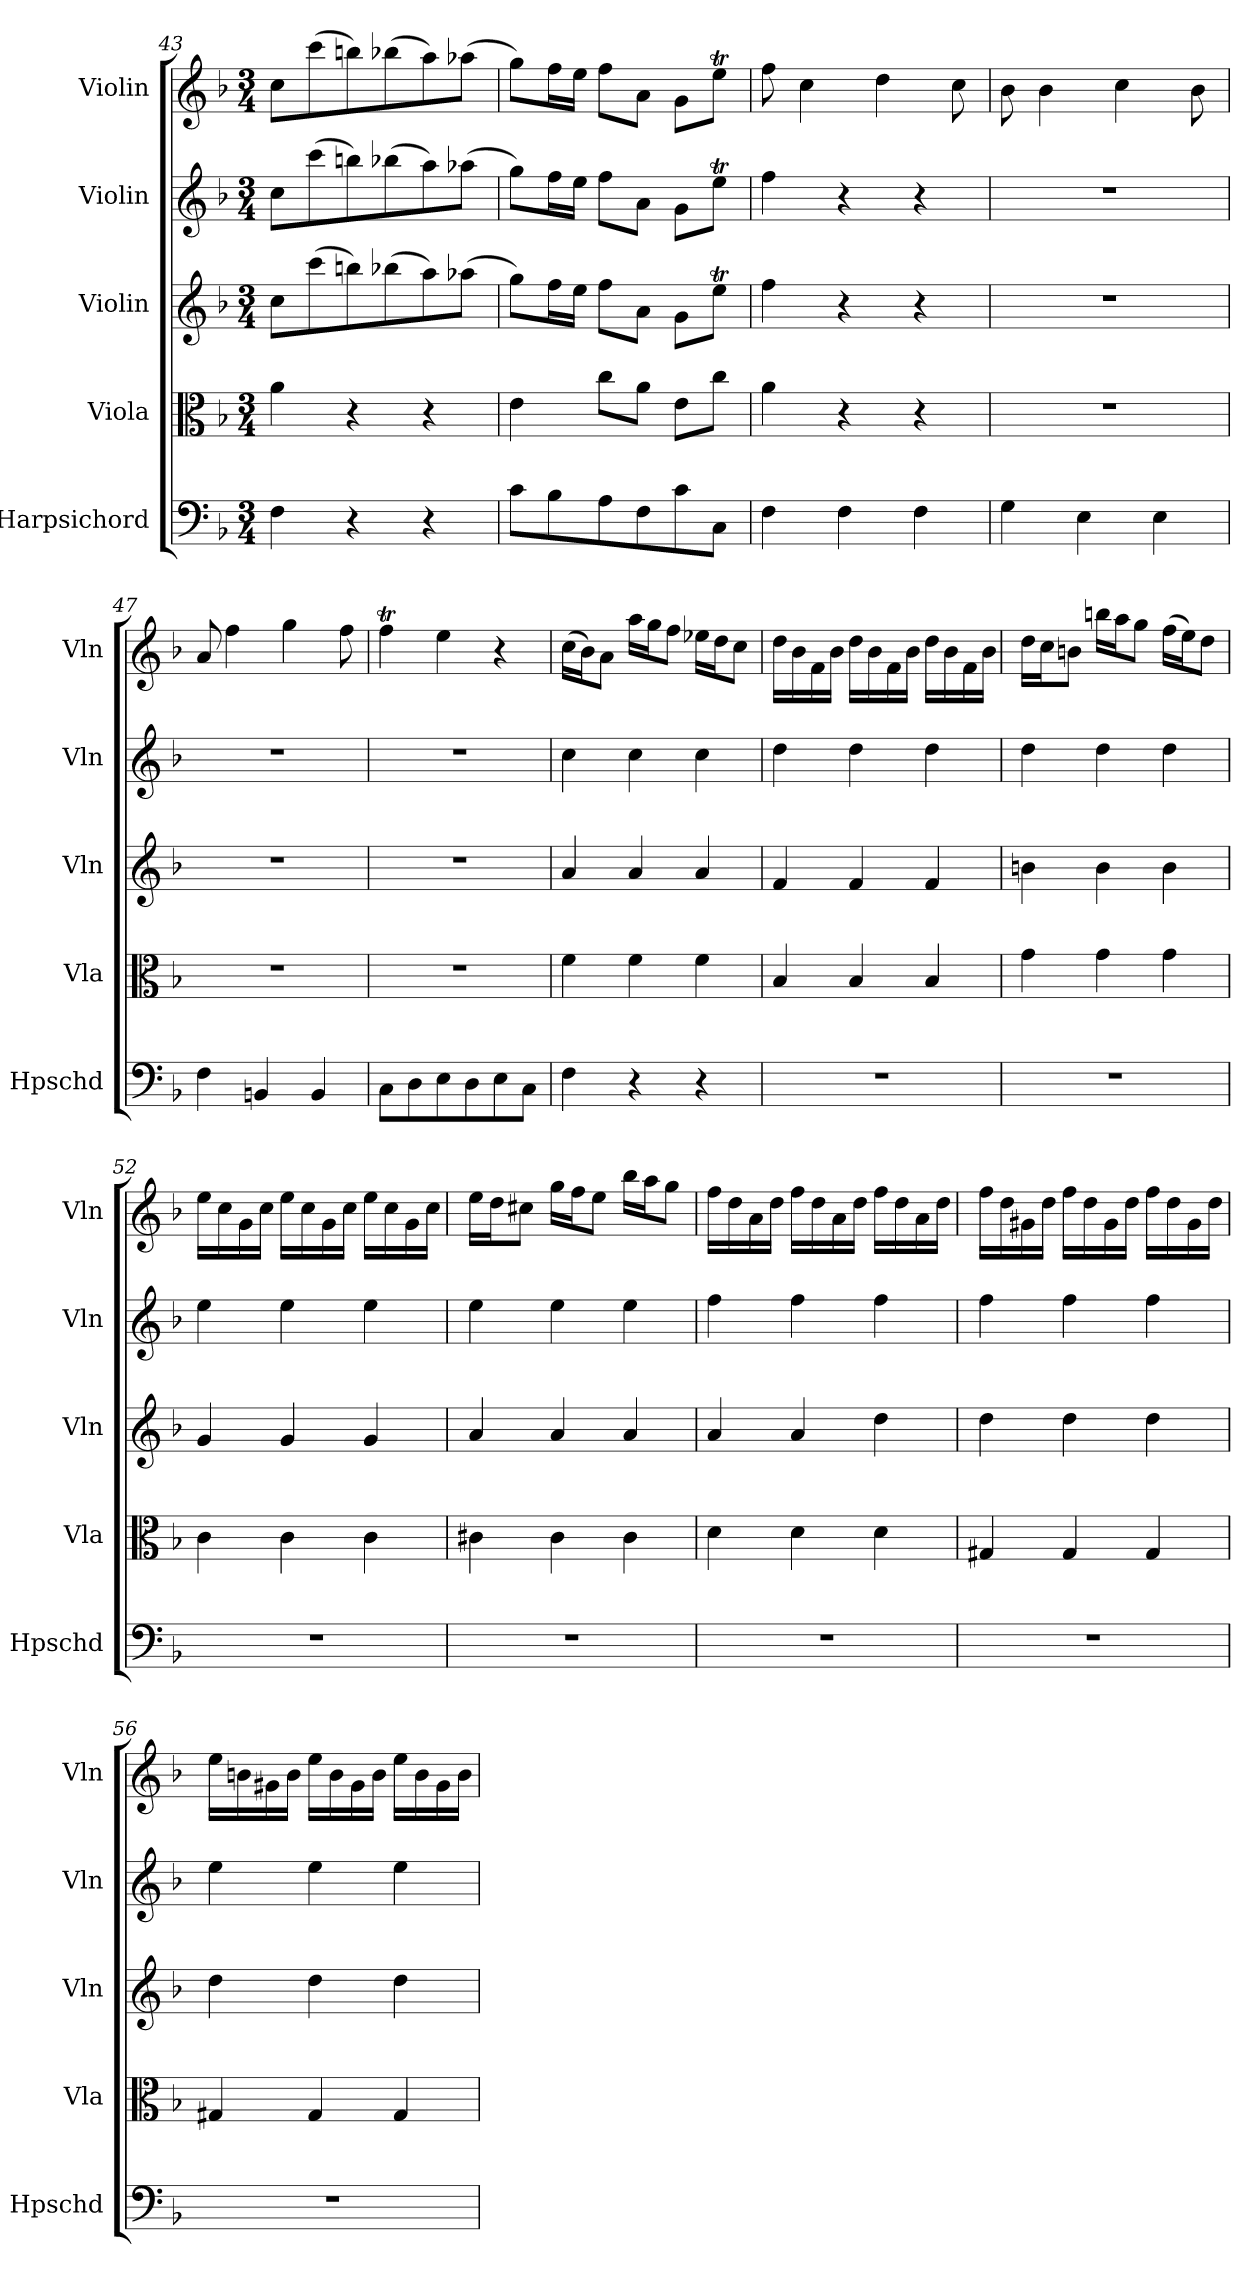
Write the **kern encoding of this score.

**kern	**kern	**kern	**kern	**kern
*part5	*part4	*part3	*part2	*part1
*staff5	*staff4	*staff3	*staff2	*staff1
*I"Harpsichord	*I"Viola	*I"Violin	*I"Violin	*I"Violin
*I'Hpschd	*I'Vla	*I'Vln	*I'Vln	*I'Vln
*clefF4	*clefC3	*clefG2	*clefG2	*clefG2
*k[b-]	*k[b-]	*k[b-]	*k[b-]	*k[b-]
*d:	*d:	*d:	*d:	*d:
*M3/4	*M3/4	*M3/4	*M3/4	*M3/4
=43	=43	=43	=43	=43
4F\	4a\	8cc\L	8cc\L	8cc\L
.	.	(8ccc\	(8ccc\	(8ccc\
4r	4r	8bbn\)	8bbn\)	8bbn\)
.	.	(8bb-X\	(8bb-X\	(8bb-X\
4r	4r	8aa\)	8aa\)	8aa\)
.	.	(8aa-X\J	(8aa-X\J	(8aa-X\J
=44	=44	=44	=44	=44
8c\L	4e\	8gg\L)	8gg\L)	8gg\L)
8B-\	.	16ff\L	16ff\L	16ff\L
.	.	16ee\JJ	16ee\JJ	16ee\JJ
8A\	8cc\L	8ff\L	8ff\L	8ff\L
8F\	8a\J	8a\J	8a\J	8a\J
8c\	8e\L	8g\L	8g\L	8g\L
8C\J	8cc\J	8eet\J	8eet\J	8eet\J
=45	=45	=45	=45	=45
4F\	4a\	4ff\	4ff\	8ff\
.	.	.	.	4cc\
4F\	4r	4r	4r	.
.	.	.	.	4dd\
4F\	4r	4r	4r	.
.	.	.	.	8cc\
=46	=46	=46	=46	=46
4G\	2.r	2.r	2.r	8b-\
.	.	.	.	4b-\
4E\	.	.	.	.
.	.	.	.	4cc\
4E\	.	.	.	.
.	.	.	.	8b-\
=47	=47	=47	=47	=47
4F\	2.r	2.r	2.r	8a/
.	.	.	.	4ff\
4BBn/	.	.	.	.
.	.	.	.	4gg\
4BB/	.	.	.	.
.	.	.	.	8ff\
=48	=48	=48	=48	=48
8C\L	2.r	2.r	2.r	4ffT\
8D\	.	.	.	.
8E\	.	.	.	4ee\
8D\	.	.	.	.
8E\	.	.	.	4r
8C\J	.	.	.	.
=49	=49	=49	=49	=49
4F\	4f\	4a/	4cc\	(16cc\LL
.	.	.	.	16b-\J)
.	.	.	.	8a\J
4r	4f\	4a/	4cc\	16aa\LL
.	.	.	.	16gg\J
.	.	.	.	8ff\J
4r	4f\	4a/	4cc\	16ee-X\LL
.	.	.	.	16dd\J
.	.	.	.	8cc\J
=50	=50	=50	=50	=50
2.r	4B-/	4f/	4dd\	16dd\LL
.	.	.	.	16b-\
.	.	.	.	16f\
.	.	.	.	16b-\JJ
.	4B-/	4f/	4dd\	16dd\LL
.	.	.	.	16b-\
.	.	.	.	16f\
.	.	.	.	16b-\JJ
.	4B-/	4f/	4dd\	16dd\LL
.	.	.	.	16b-\
.	.	.	.	16f\
.	.	.	.	16b-\JJ
=51	=51	=51	=51	=51
2.r	4g\	4bn\	4dd\	16dd\LL
.	.	.	.	16cc\J
.	.	.	.	8bn\J
.	4g\	4b\	4dd\	16bbn\LL
.	.	.	.	16aa\J
.	.	.	.	8gg\J
.	4g\	4b\	4dd\	(16ff\LL
.	.	.	.	16ee\J)
.	.	.	.	8dd\J
=52	=52	=52	=52	=52
2.r	4c\	4g/	4ee\	16ee\LL
.	.	.	.	16cc\
.	.	.	.	16g\
.	.	.	.	16cc\JJ
.	4c\	4g/	4ee\	16ee\LL
.	.	.	.	16cc\
.	.	.	.	16g\
.	.	.	.	16cc\JJ
.	4c\	4g/	4ee\	16ee\LL
.	.	.	.	16cc\
.	.	.	.	16g\
.	.	.	.	16cc\JJ
=53	=53	=53	=53	=53
2.r	4c#X\	4a/	4ee\	16ee\LL
.	.	.	.	16dd\J
.	.	.	.	8cc#X\J
.	4c#\	4a/	4ee\	16gg\LL
.	.	.	.	16ff\J
.	.	.	.	8ee\J
.	4c#\	4a/	4ee\	16bb-\LL
.	.	.	.	16aa\J
.	.	.	.	8gg\J
=54	=54	=54	=54	=54
2.r	4d\	4a/	4ff\	16ff\LL
.	.	.	.	16dd\
.	.	.	.	16a\
.	.	.	.	16dd\JJ
.	4d\	4a/	4ff\	16ff\LL
.	.	.	.	16dd\
.	.	.	.	16a\
.	.	.	.	16dd\JJ
.	4d\	4dd\	4ff\	16ff\LL
.	.	.	.	16dd\
.	.	.	.	16a\
.	.	.	.	16dd\JJ
=55	=55	=55	=55	=55
2.r	4G#X/	4dd\	4ff\	16ff\LL
.	.	.	.	16dd\
.	.	.	.	16g#X\
.	.	.	.	16dd\JJ
.	4G#/	4dd\	4ff\	16ff\LL
.	.	.	.	16dd\
.	.	.	.	16g#\
.	.	.	.	16dd\JJ
.	4G#/	4dd\	4ff\	16ff\LL
.	.	.	.	16dd\
.	.	.	.	16g#\
.	.	.	.	16dd\JJ
=56	=56	=56	=56	=56
2.r	4G#X/	4dd\	4ee\	16ee\LL
.	.	.	.	16bn\
.	.	.	.	16g#X\
.	.	.	.	16b\JJ
.	4G#/	4dd\	4ee\	16ee\LL
.	.	.	.	16b\
.	.	.	.	16g#\
.	.	.	.	16b\JJ
.	4G#/	4dd\	4ee\	16ee\LL
.	.	.	.	16b\
.	.	.	.	16g#\
.	.	.	.	16b\JJ
=	=	=	=	=
*-	*-	*-	*-	*-
